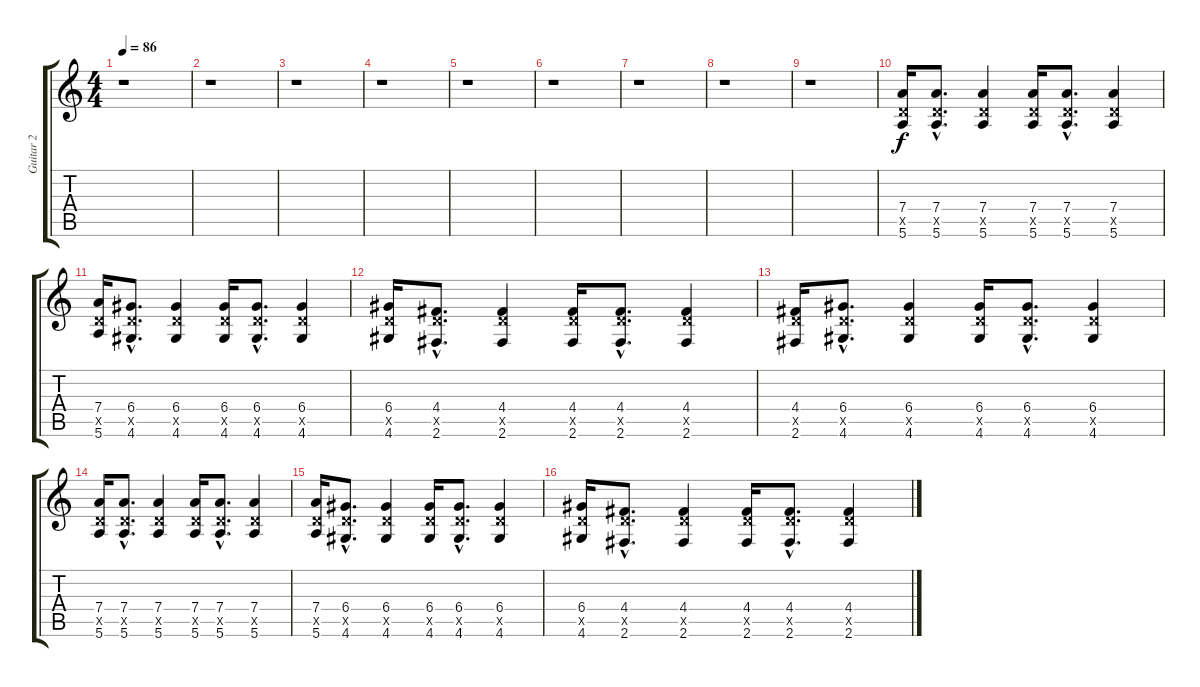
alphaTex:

\track ("Guitar 2" "Guitar 2") {instrument overdrivenguitar}
\staff {score tabs}
\tuning (E4 B3 G3 D3 A2 E2) {hide}
\ts (4 4)
\tempo 86
\clef g2
\ks c
r.1{dy f} |
r.1 |
r.1 |
r.1 |
r.1 |
r.1 |
r.1 |
r.1 |
r.1 |
(7.4 5.5{x} 5.6).16 (7.4{hac} 5.5{hac x} 5.6{hac}).8{d} (7.4 5.5{x} 5.6).4 (7.4 5.5{x} 5.6).16 (7.4{hac} 5.5{hac x} 5.6{hac}).8{d} (7.4 5.5{x} 5.6).4 |
(7.4 5.5{x} 5.6).16 (6.4{hac} 5.5{hac x} 4.6{hac}).8{d} (6.4 5.5{x} 4.6).4 (6.4 5.5{x} 4.6).16 (6.4{hac} 5.5{hac x} 4.6{hac}).8{d} (6.4 5.5{x} 4.6).4 |
(6.4 5.5{x} 4.6).16 (4.4{hac} 5.5{hac x} 2.6{hac}).8{d} (4.4 5.5{x} 2.6).4 (4.4 5.5{x} 2.6).16 (4.4{hac} 5.5{hac x} 2.6{hac}).8{d} (4.4 5.5{x} 2.6).4 |
(4.4 5.5{x} 2.6).16 (6.4{hac} 5.5{hac x} 4.6{hac}).8{d} (6.4 5.5{x} 4.6).4 (6.4 5.5{x} 4.6).16 (6.4{hac} 5.5{hac x} 4.6{hac}).8{d} (6.4 5.5{x} 4.6).4 |
(7.4 5.5{x} 5.6).16 (7.4{hac} 5.5{hac x} 5.6{hac}).8{d} (7.4 5.5{x} 5.6).4 (7.4 5.5{x} 5.6).16 (7.4{hac} 5.5{hac x} 5.6{hac}).8{d} (7.4 5.5{x} 5.6).4 |
(7.4 5.5{x} 5.6).16 (6.4{hac} 5.5{hac x} 4.6{hac}).8{d} (6.4 5.5{x} 4.6).4 (6.4 5.5{x} 4.6).16 (6.4{hac} 5.5{hac x} 4.6{hac}).8{d} (6.4 5.5{x} 4.6).4 |
(6.4 5.5{x} 4.6).16 (4.4{hac} 5.5{hac x} 2.6{hac}).8{d} (4.4 5.5{x} 2.6).4 (4.4 5.5{x} 2.6).16 (4.4{hac} 5.5{hac x} 2.6{hac}).8{d} (4.4 5.5{x} 2.6).4
